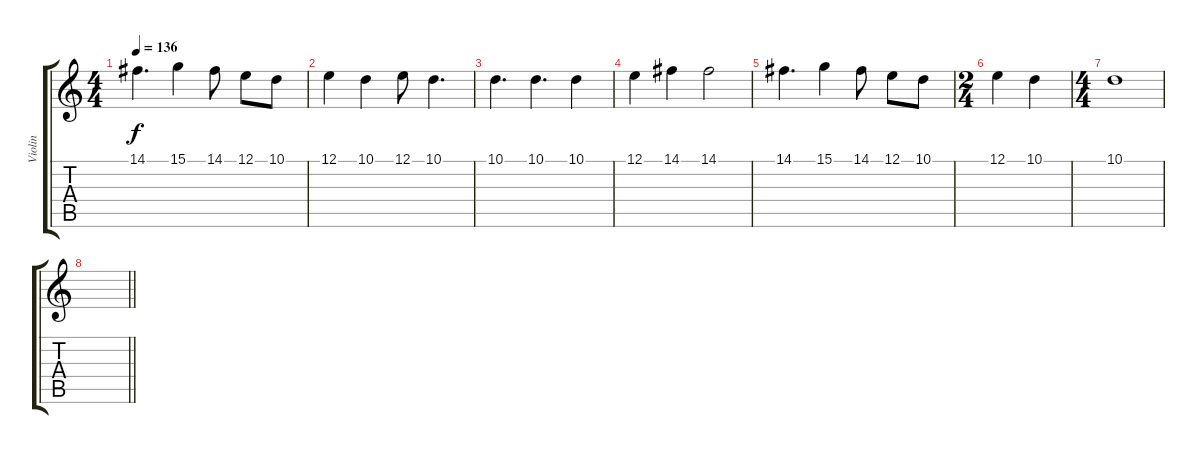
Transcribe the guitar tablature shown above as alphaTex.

\track ("Violin" "Violin") {instrument violin}
\staff {score tabs}
\tuning (E4 B3 G3 D3 A2 E2) {hide}
\ts (4 4)
\tempo 136
\clef g2
\ks c
14.1.4{d dy f} 15.1.4 14.1.8 12.1.8 10.1.8 |
12.1.4 10.1.4 12.1.8 10.1.4{d} |
10.1.4{d} 10.1.4{d} 10.1.4 |
12.1.4 14.1.4 14.1.2 |
14.1.4{d} 15.1.4 14.1.8 12.1.8 10.1.8 |
\ts (2 4)
12.1.4 10.1.4 |
\ts (4 4)
10.1.1 |
\barLineRight lightlight
